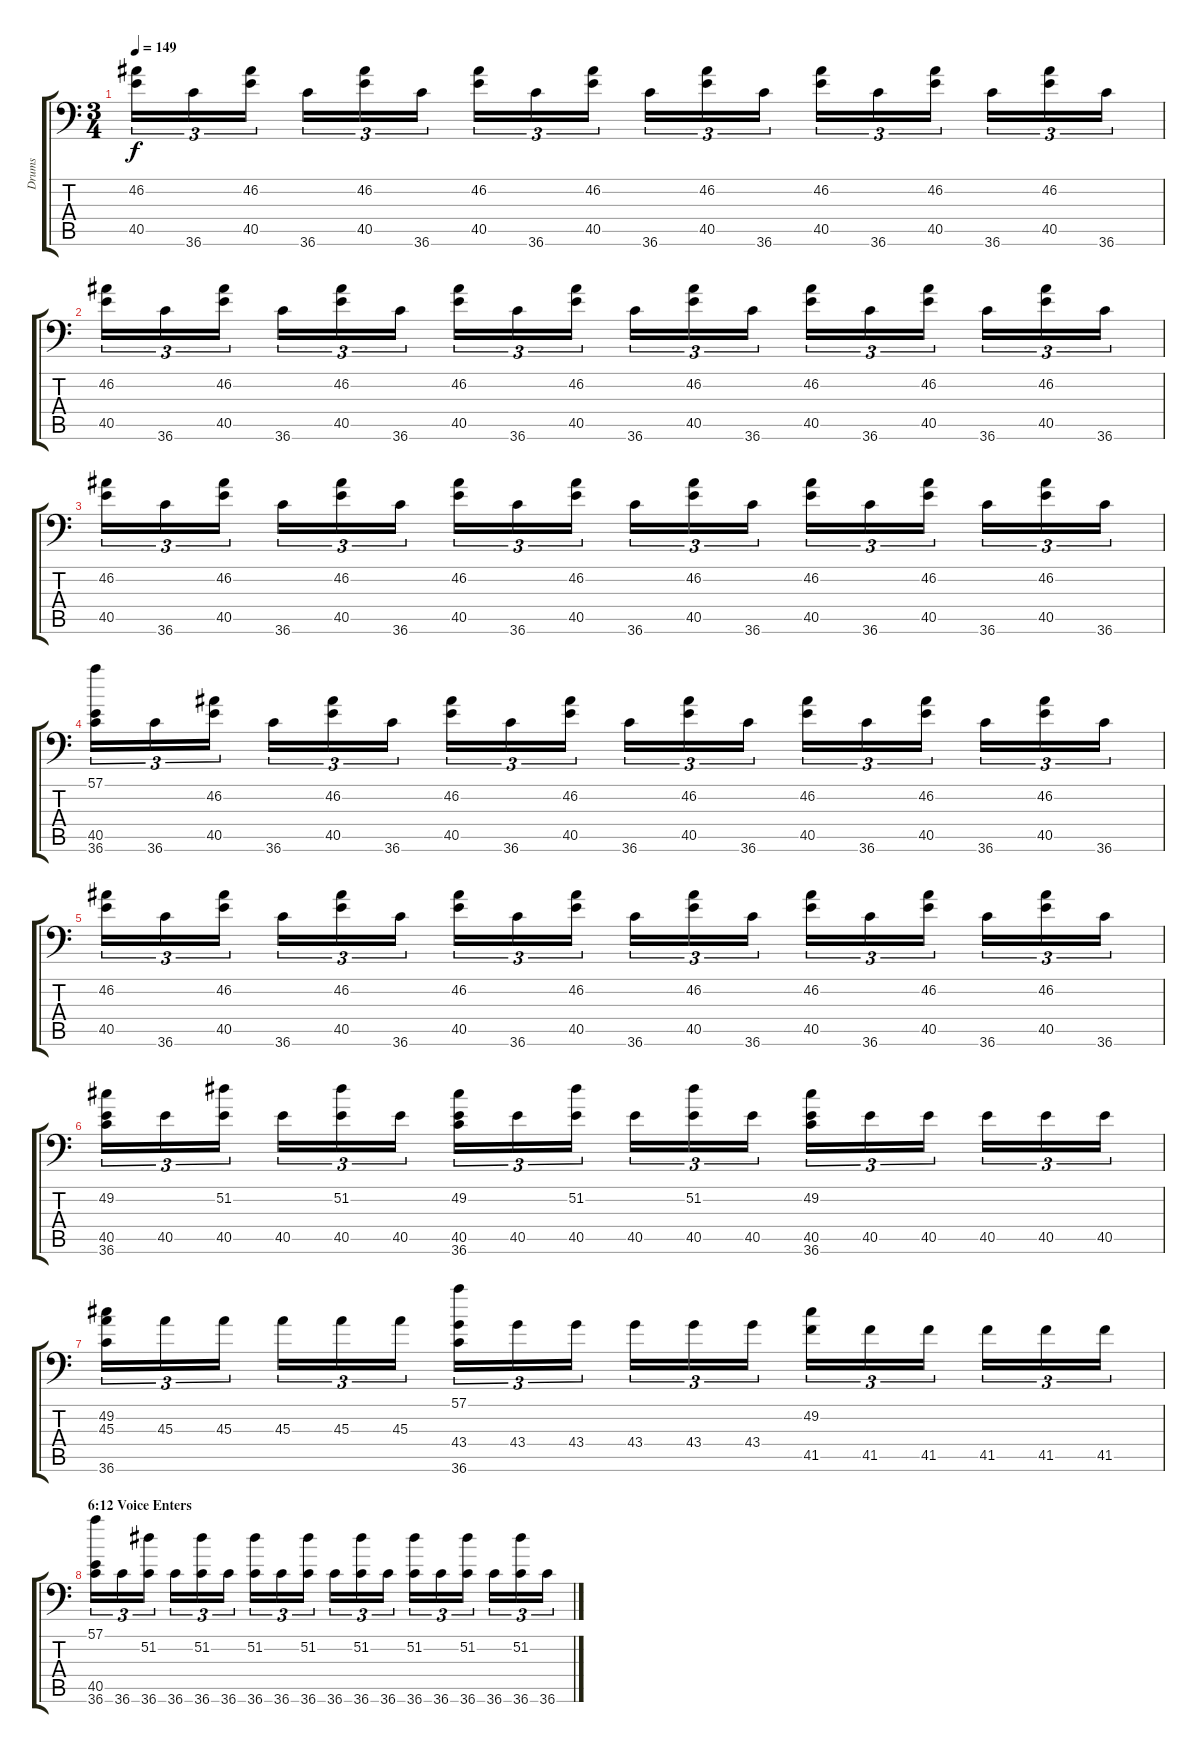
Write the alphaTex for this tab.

\track ("Drums" "Drums") {instrument acousticgrandpiano}
\staff {score tabs}
\tuning (C-1 C-1 C-1 C-1 C-1 C-1) {hide}
\ts (3 4)
\tempo 149
\clef f4
\ks c
(46.2 40.5).16{tu (3 2) dy f} 36.6.16{tu (3 2)} (46.2 40.5).16{tu (3 2)} 36.6.16{tu (3 2)} (46.2 40.5).16{tu (3 2)} 36.6.16{tu (3 2)} (46.2 40.5).16{tu (3 2)} 36.6.16{tu (3 2)} (46.2 40.5).16{tu (3 2)} 36.6.16{tu (3 2)} (46.2 40.5).16{tu (3 2)} 36.6.16{tu (3 2)} (46.2 40.5).16{tu (3 2)} 36.6.16{tu (3 2)} (46.2 40.5).16{tu (3 2)} 36.6.16{tu (3 2)} (46.2 40.5).16{tu (3 2)} 36.6.16{tu (3 2)} |
(46.2 40.5).16{tu (3 2)} 36.6.16{tu (3 2)} (46.2 40.5).16{tu (3 2)} 36.6.16{tu (3 2)} (46.2 40.5).16{tu (3 2)} 36.6.16{tu (3 2)} (46.2 40.5).16{tu (3 2)} 36.6.16{tu (3 2)} (46.2 40.5).16{tu (3 2)} 36.6.16{tu (3 2)} (46.2 40.5).16{tu (3 2)} 36.6.16{tu (3 2)} (46.2 40.5).16{tu (3 2)} 36.6.16{tu (3 2)} (46.2 40.5).16{tu (3 2)} 36.6.16{tu (3 2)} (46.2 40.5).16{tu (3 2)} 36.6.16{tu (3 2)} |
(46.2 40.5).16{tu (3 2)} 36.6.16{tu (3 2)} (46.2 40.5).16{tu (3 2)} 36.6.16{tu (3 2)} (46.2 40.5).16{tu (3 2)} 36.6.16{tu (3 2)} (46.2 40.5).16{tu (3 2)} 36.6.16{tu (3 2)} (46.2 40.5).16{tu (3 2)} 36.6.16{tu (3 2)} (46.2 40.5).16{tu (3 2)} 36.6.16{tu (3 2)} (46.2 40.5).16{tu (3 2)} 36.6.16{tu (3 2)} (46.2 40.5).16{tu (3 2)} 36.6.16{tu (3 2)} (46.2 40.5).16{tu (3 2)} 36.6.16{tu (3 2)} |
(57.1 40.5 36.6).16{tu (3 2)} 36.6.16{tu (3 2)} (46.2 40.5).16{tu (3 2)} 36.6.16{tu (3 2)} (46.2 40.5).16{tu (3 2)} 36.6.16{tu (3 2)} (46.2 40.5).16{tu (3 2)} 36.6.16{tu (3 2)} (46.2 40.5).16{tu (3 2)} 36.6.16{tu (3 2)} (46.2 40.5).16{tu (3 2)} 36.6.16{tu (3 2)} (46.2 40.5).16{tu (3 2)} 36.6.16{tu (3 2)} (46.2 40.5).16{tu (3 2)} 36.6.16{tu (3 2)} (46.2 40.5).16{tu (3 2)} 36.6.16{tu (3 2)} |
(46.2 40.5).16{tu (3 2)} 36.6.16{tu (3 2)} (46.2 40.5).16{tu (3 2)} 36.6.16{tu (3 2)} (46.2 40.5).16{tu (3 2)} 36.6.16{tu (3 2)} (46.2 40.5).16{tu (3 2)} 36.6.16{tu (3 2)} (46.2 40.5).16{tu (3 2)} 36.6.16{tu (3 2)} (46.2 40.5).16{tu (3 2)} 36.6.16{tu (3 2)} (46.2 40.5).16{tu (3 2)} 36.6.16{tu (3 2)} (46.2 40.5).16{tu (3 2)} 36.6.16{tu (3 2)} (46.2 40.5).16{tu (3 2)} 36.6.16{tu (3 2)} |
(49.2 40.5 36.6).16{tu (3 2)} 40.5.16{tu (3 2)} (51.2 40.5).16{tu (3 2)} 40.5.16{tu (3 2)} (51.2 40.5).16{tu (3 2)} 40.5.16{tu (3 2)} (49.2 40.5 36.6).16{tu (3 2)} 40.5.16{tu (3 2)} (51.2 40.5).16{tu (3 2)} 40.5.16{tu (3 2)} (51.2 40.5).16{tu (3 2)} 40.5.16{tu (3 2)} (49.2 40.5 36.6).16{tu (3 2)} 40.5.16{tu (3 2)} 40.5.16{tu (3 2)} 40.5.16{tu (3 2)} 40.5.16{tu (3 2)} 40.5.16{tu (3 2)} |
(49.2 45.3 36.6).16{tu (3 2)} 45.3.16{tu (3 2)} 45.3.16{tu (3 2)} 45.3.16{tu (3 2)} 45.3.16{tu (3 2)} 45.3.16{tu (3 2)} (57.1 43.4 36.6).16{tu (3 2)} 43.4.16{tu (3 2)} 43.4.16{tu (3 2)} 43.4.16{tu (3 2)} 43.4.16{tu (3 2)} 43.4.16{tu (3 2)} (49.2 41.5).16{tu (3 2)} 41.5.16{tu (3 2)} 41.5.16{tu (3 2)} 41.5.16{tu (3 2)} 41.5.16{tu (3 2)} 41.5.16{tu (3 2)} |
\section ("" "6:12 Voice Enters")
(57.1 40.5 36.6).16{tu (3 2)} 36.6.16{tu (3 2)} (51.2 36.6).16{tu (3 2)} 36.6.16{tu (3 2)} (51.2 36.6).16{tu (3 2)} 36.6.16{tu (3 2)} (51.2 36.6).16{tu (3 2)} 36.6.16{tu (3 2)} (51.2 36.6).16{tu (3 2)} 36.6.16{tu (3 2)} (51.2 36.6).16{tu (3 2)} 36.6.16{tu (3 2)} (51.2 36.6).16{tu (3 2)} 36.6.16{tu (3 2)} (51.2 36.6).16{tu (3 2)} 36.6.16{tu (3 2)} (51.2 36.6).16{tu (3 2)} 36.6.16{tu (3 2)}
